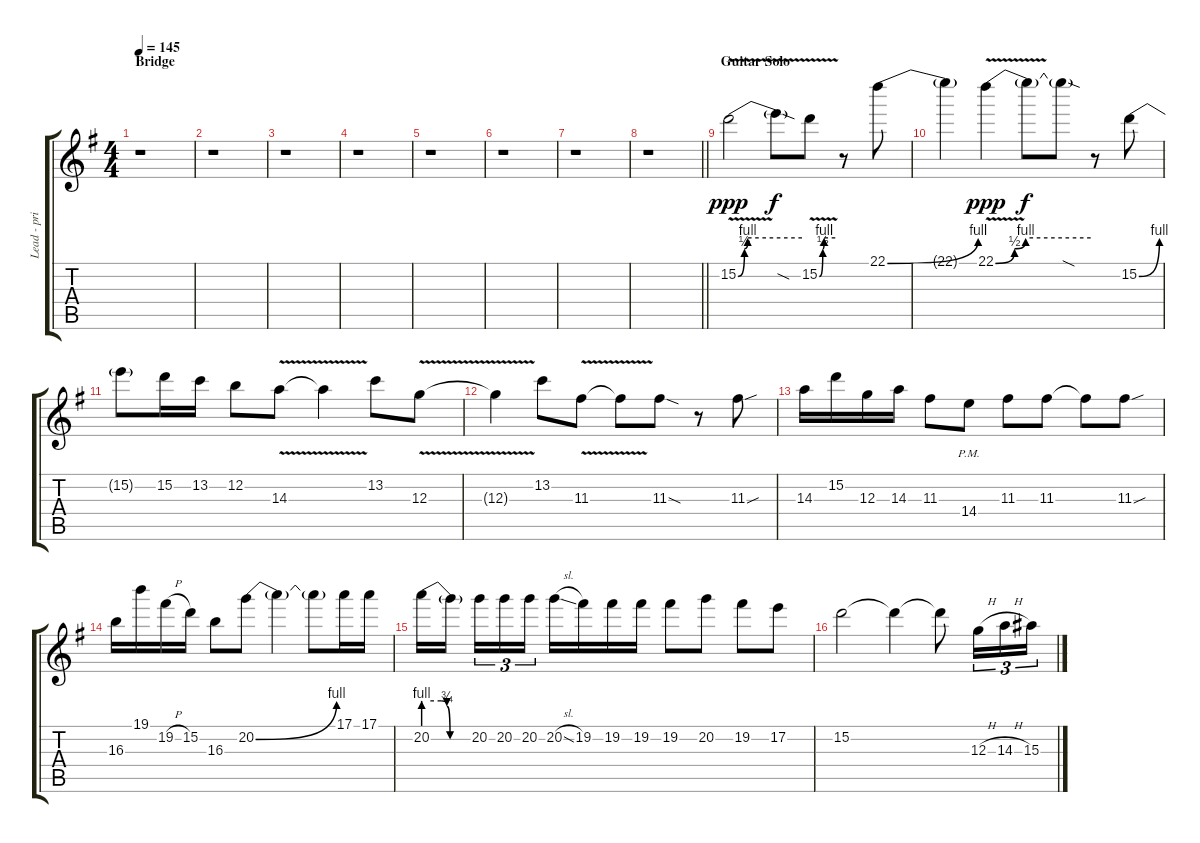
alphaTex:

\track ("Lead - primary" "Lead - pri") {instrument distortionguitar}
\staff {score tabs}
\tuning (E4 B3 G3 D3 A2 E2) {hide}
\ts (4 4)
\section ("" "Bridge")
\tempo 145
\clef g2
\ks g
r.1{dy f} |
r.1 |
r.1 |
r.1 |
r.1 |
r.1 |
r.1 |
\barLineRight lightlight
r.1 |
\section ("" "Guitar Solo")
15.2{be (custom 0 0 6 2 9 4 60 4) v}.2{dy ppp volume 10 balance 8 instrument distortionguitar} 15.2{sod t}.8{dy f} 15.2{be (custom 0 0 13 2 18 4 60 4) v}.8 r.8 22.1{be (bend 0 0 60 4)}.8 |
22.1{t}.4 22.1{be (custom 0 0 12 2 19 4 60 4) v}.4{dy ppp} 22.1{t}.8{dy f} 22.1{sod t}.8 r.8 15.2{be (bend 0 0 60 4)}.8 |
15.2{t}.8 15.2.16 13.2.16 12.2.8 14.3{v}.8 14.3{t}.4 13.2.8 12.3{v}.8 |
12.3{t}.4 13.2.8 11.3{v}.8 11.3{v t}.8 11.3{sod}.8 r.8 11.3{sou}.8 |
14.3.16 15.2.16 12.3.16 14.3.16 11.3.8 14.4{pm}.8 11.3.8 11.3.8 11.3{t}.8 11.3{sou}.8 |
16.3.16 19.1.16 19.2{h}.16 15.2.16 16.3.8 20.2{be (bend 0 0 60 4)}.8 20.2{t}.4 20.2{t}.8 17.1.16 17.1.16 |
20.2{be (custom 0 4 22 4 29 3 33 0 60 0)}.16 20.2{t}.16{beam splitsecondary} 20.2.16{tu (3 2)} 20.2.16{tu (3 2)} 20.2.16{tu (3 2)} 20.2{sl}.16 19.2.16 19.2.16 19.2.16 19.2.8 20.2.8 19.2.8 17.2.8 |
15.2.2 15.2{t}.4 15.2{t}.8 12.3{h}.16{tu (3 2)} 14.3{h}.16{tu (3 2)} 15.3.16{tu (3 2)}
